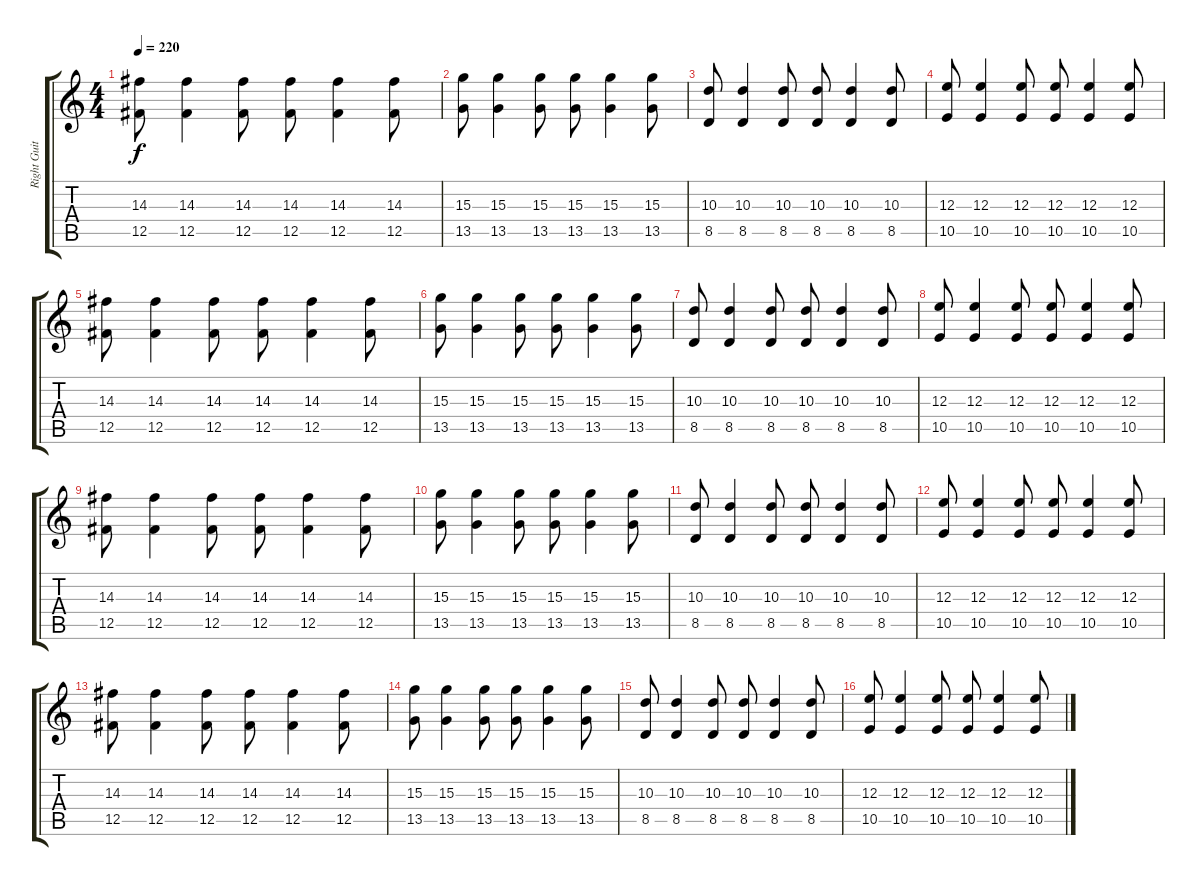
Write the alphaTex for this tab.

\track ("Right Guitar" "Right Guit") {instrument distortionguitar}
\staff {score tabs}
\tuning (Db4 Ab3 E3 B2 Gb2 B1) {hide}
\ts (4 4)
\tempo 220
\clef g2
\ks c
(14.3 12.5).8{dy f} (14.3 12.5).4 (14.3 12.5).8 (14.3 12.5).8 (14.3 12.5).4 (14.3 12.5).8 |
(15.3 13.5).8 (15.3 13.5).4 (15.3 13.5).8 (15.3 13.5).8 (15.3 13.5).4 (15.3 13.5).8 |
(10.3 8.5).8 (10.3 8.5).4 (10.3 8.5).8 (10.3 8.5).8 (10.3 8.5).4 (10.3 8.5).8 |
(12.3 10.5).8 (12.3 10.5).4 (12.3 10.5).8 (12.3 10.5).8 (12.3 10.5).4 (12.3 10.5).8 |
(14.3 12.5).8 (14.3 12.5).4 (14.3 12.5).8 (14.3 12.5).8 (14.3 12.5).4 (14.3 12.5).8 |
(15.3 13.5).8 (15.3 13.5).4 (15.3 13.5).8 (15.3 13.5).8 (15.3 13.5).4 (15.3 13.5).8 |
(10.3 8.5).8 (10.3 8.5).4 (10.3 8.5).8 (10.3 8.5).8 (10.3 8.5).4 (10.3 8.5).8 |
(12.3 10.5).8 (12.3 10.5).4 (12.3 10.5).8 (12.3 10.5).8 (12.3 10.5).4 (12.3 10.5).8 |
(14.3 12.5).8 (14.3 12.5).4 (14.3 12.5).8 (14.3 12.5).8 (14.3 12.5).4 (14.3 12.5).8 |
(15.3 13.5).8 (15.3 13.5).4 (15.3 13.5).8 (15.3 13.5).8 (15.3 13.5).4 (15.3 13.5).8 |
(10.3 8.5).8 (10.3 8.5).4 (10.3 8.5).8 (10.3 8.5).8 (10.3 8.5).4 (10.3 8.5).8 |
(12.3 10.5).8 (12.3 10.5).4 (12.3 10.5).8 (12.3 10.5).8 (12.3 10.5).4 (12.3 10.5).8 |
(14.3 12.5).8 (14.3 12.5).4 (14.3 12.5).8 (14.3 12.5).8 (14.3 12.5).4 (14.3 12.5).8 |
(15.3 13.5).8 (15.3 13.5).4 (15.3 13.5).8 (15.3 13.5).8 (15.3 13.5).4 (15.3 13.5).8 |
(10.3 8.5).8 (10.3 8.5).4 (10.3 8.5).8 (10.3 8.5).8 (10.3 8.5).4 (10.3 8.5).8 |
(12.3 10.5).8 (12.3 10.5).4 (12.3 10.5).8 (12.3 10.5).8 (12.3 10.5).4 (12.3 10.5).8
